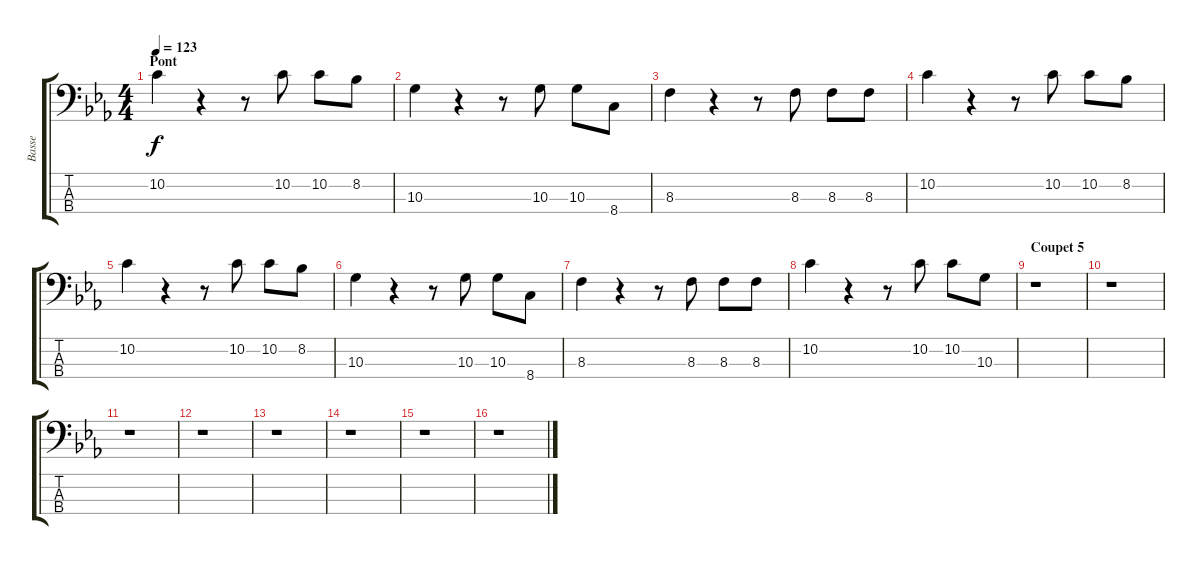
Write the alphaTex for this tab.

\track ("Basse" "Basse") {instrument electricbasspick}
\staff {score tabs}
\tuning (G2 D2 A1 E1) {hide}
\ts (4 4)
\section ("" "Pont")
\tempo 123
\clef f4
\ks cminor
10.2.4{dy f} r.4 r.8 10.2.8 10.2.8 8.2.8 |
10.3.4 r.4 r.8 10.3.8 10.3.8 8.4.8 |
8.3.4 r.4 r.8 8.3.8 8.3.8 8.3.8 |
10.2.4 r.4 r.8 10.2.8 10.2.8 8.2.8 |
10.2.4 r.4 r.8 10.2.8 10.2.8 8.2.8 |
10.3.4 r.4 r.8 10.3.8 10.3.8 8.4.8 |
8.3.4 r.4 r.8 8.3.8 8.3.8 8.3.8 |
10.2.4 r.4 r.8 10.2.8 10.2.8 10.3.8 |
\section ("" "Coupet 5")
r.1 |
r.1 |
r.1 |
r.1 |
r.1 |
r.1 |
r.1 |
r.1
